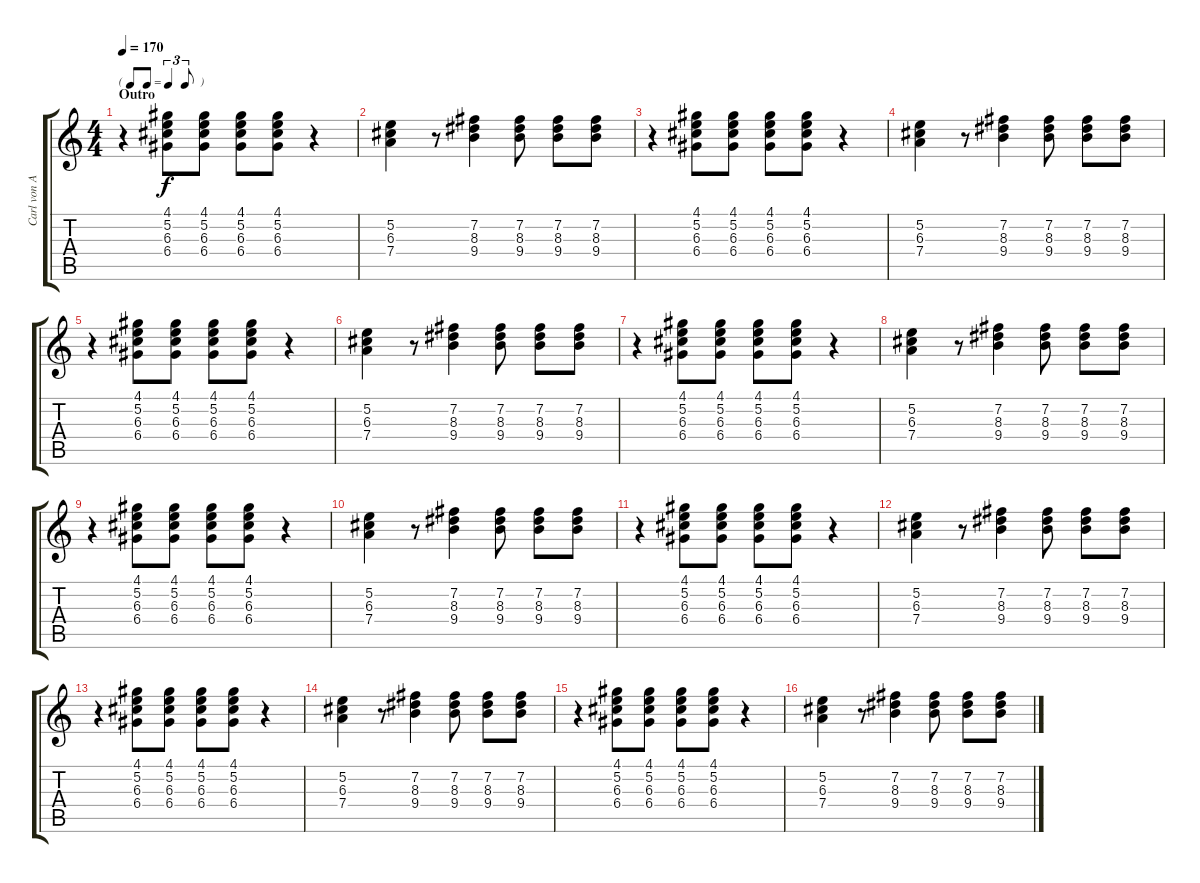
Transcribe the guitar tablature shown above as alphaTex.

\track ("Carl von Arbin - Lead Guitar" "Carl von A") {instrument overdrivenguitar}
\staff {score tabs}
\tuning (E4 B3 G3 D3 A2 E2) {hide}
\ts (4 4)
\tf triplet8th
\section ("" "Outro")
\tempo 170
\clef g2
\ks c
r.4{dy f} (4.1 5.2 6.3 6.4).8 (4.1 5.2 6.3 6.4).8 (4.1 5.2 6.3 6.4).8 (4.1 5.2 6.3 6.4).8 r.4 |
(5.2 6.3 7.4).4 r.8 (7.2 8.3 9.4).4 (7.2 8.3 9.4).8 (7.2 8.3 9.4).8 (7.2 8.3 9.4).8 |
r.4 (4.1 5.2 6.3 6.4).8 (4.1 5.2 6.3 6.4).8 (4.1 5.2 6.3 6.4).8 (4.1 5.2 6.3 6.4).8 r.4 |
(5.2 6.3 7.4).4 r.8 (7.2 8.3 9.4).4 (7.2 8.3 9.4).8 (7.2 8.3 9.4).8 (7.2 8.3 9.4).8 |
r.4 (4.1 5.2 6.3 6.4).8 (4.1 5.2 6.3 6.4).8 (4.1 5.2 6.3 6.4).8 (4.1 5.2 6.3 6.4).8 r.4 |
(5.2 6.3 7.4).4 r.8 (7.2 8.3 9.4).4 (7.2 8.3 9.4).8 (7.2 8.3 9.4).8 (7.2 8.3 9.4).8 |
r.4 (4.1 5.2 6.3 6.4).8 (4.1 5.2 6.3 6.4).8 (4.1 5.2 6.3 6.4).8 (4.1 5.2 6.3 6.4).8 r.4 |
(5.2 6.3 7.4).4 r.8 (7.2 8.3 9.4).4 (7.2 8.3 9.4).8 (7.2 8.3 9.4).8 (7.2 8.3 9.4).8 |
r.4 (4.1 5.2 6.3 6.4).8 (4.1 5.2 6.3 6.4).8 (4.1 5.2 6.3 6.4).8 (4.1 5.2 6.3 6.4).8 r.4 |
(5.2 6.3 7.4).4 r.8 (7.2 8.3 9.4).4 (7.2 8.3 9.4).8 (7.2 8.3 9.4).8 (7.2 8.3 9.4).8 |
r.4 (4.1 5.2 6.3 6.4).8 (4.1 5.2 6.3 6.4).8 (4.1 5.2 6.3 6.4).8 (4.1 5.2 6.3 6.4).8 r.4 |
(5.2 6.3 7.4).4 r.8 (7.2 8.3 9.4).4 (7.2 8.3 9.4).8 (7.2 8.3 9.4).8 (7.2 8.3 9.4).8 |
r.4 (4.1 5.2 6.3 6.4).8 (4.1 5.2 6.3 6.4).8 (4.1 5.2 6.3 6.4).8 (4.1 5.2 6.3 6.4).8 r.4 |
(5.2 6.3 7.4).4 r.8 (7.2 8.3 9.4).4 (7.2 8.3 9.4).8 (7.2 8.3 9.4).8 (7.2 8.3 9.4).8 |
r.4 (4.1 5.2 6.3 6.4).8 (4.1 5.2 6.3 6.4).8 (4.1 5.2 6.3 6.4).8 (4.1 5.2 6.3 6.4).8 r.4 |
(5.2 6.3 7.4).4 r.8 (7.2 8.3 9.4).4 (7.2 8.3 9.4).8 (7.2 8.3 9.4).8 (7.2 8.3 9.4).8
